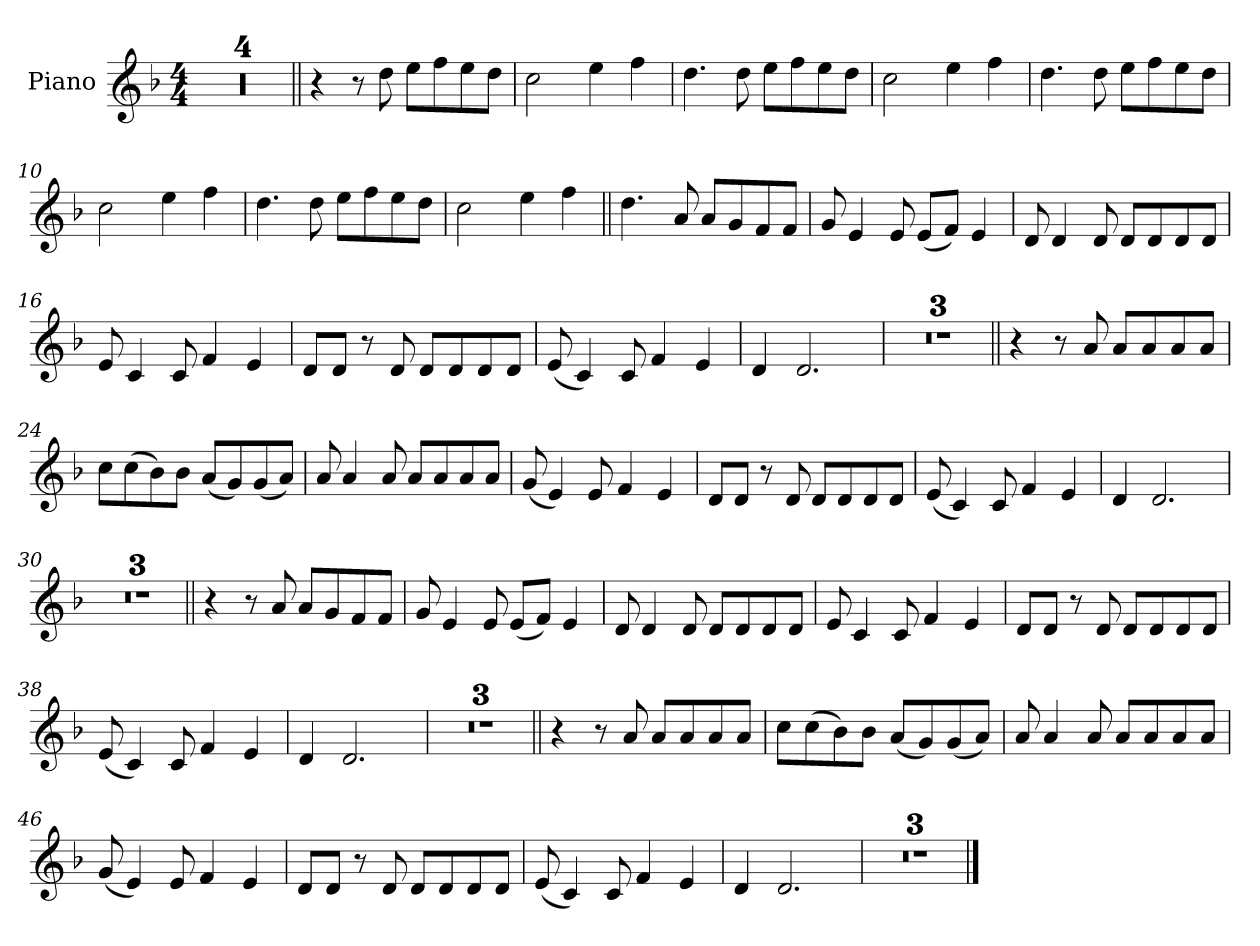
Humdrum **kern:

**kern
*part1
*staff1
*I"Piano
*I'Pno.
*clefG2
*k[b-]
*M4/4
*MM120
=1
1r
=2
1r
=3
1r
=4
1r
=5||
4r
8r
8dd!
8ee!L
8ff!
8ee!
8dd!J
=6
2cc!
4ee!
4ff!
=7
4.dd!
8dd!
8ee!L
8ff!
8ee!
8dd!J
=8
2cc!
4ee!
4ff!
=9
4.dd!
8dd!
8ee!L
8ff!
8ee!
8dd!J
=10
2cc!
4ee!
4ff!
=11
4.dd!
8dd!
8ee!L
8ff!
8ee!
8dd!J
=12
2cc!
4ee!
4ff!
=13||
4.dd!
8a
8aL
8g
8f
8fJ
=14
8g
4e
8e
(8eL
8fJ)
4e
=15
8d
4d
8d
8dL
8d
8d
8dJ
=16
8e
4c
8c
4f
4e
=17
8dL
8dJ
8r
8d
8dL
8d
8d
8dJ
=18
(8e
4c)
8c
4f
4e
=19
4d
2.d
=20
1r
=21
1r
=22
1r
=23||
4r
8r
8a
8aL
8a
8a
8aJ
=24
8ccL
(8cc
8b-)
8b-J
(8aL
8g)
(8g
8aJ)
=25
8a
4a
8a
8aL
8a
8a
8aJ
=26
(8g
4e)
8e
4f
4e
=27
8dL
8dJ
8r
8d
8dL
8d
8d
8dJ
=28
(8e
4c)
8c
4f
4e
=29
4d
2.d
=30
1r
=31
1r
=32
1r
=33||
4r
8r
8a
8aL
8g
8f
8fJ
=34
8g
4e
8e
(8eL
8fJ)
4e
=35
8d
4d
8d
8dL
8d
8d
8dJ
=36
8e
4c
8c
4f
4e
=37
8dL
8dJ
8r
8d
8dL
8d
8d
8dJ
=38
(8e
4c)
8c
4f
4e
=39
4d
2.d
=40
1r
=41
1r
=42
1r
=43||
4r
8r
8a
8aL
8a
8a
8aJ
=44
8ccL
(8cc
8b-)
8b-J
(8aL
8g)
(8g
8aJ)
=45
8a
4a
8a
8aL
8a
8a
8aJ
=46
(8g
4e)
8e
4f
4e
=47
8dL
8dJ
8r
8d
8dL
8d
8d
8dJ
=48
(8e
4c)
8c
4f
4e
=49
4d
2.d
=50
1r
=51
1r
=52
1r
==
*-
